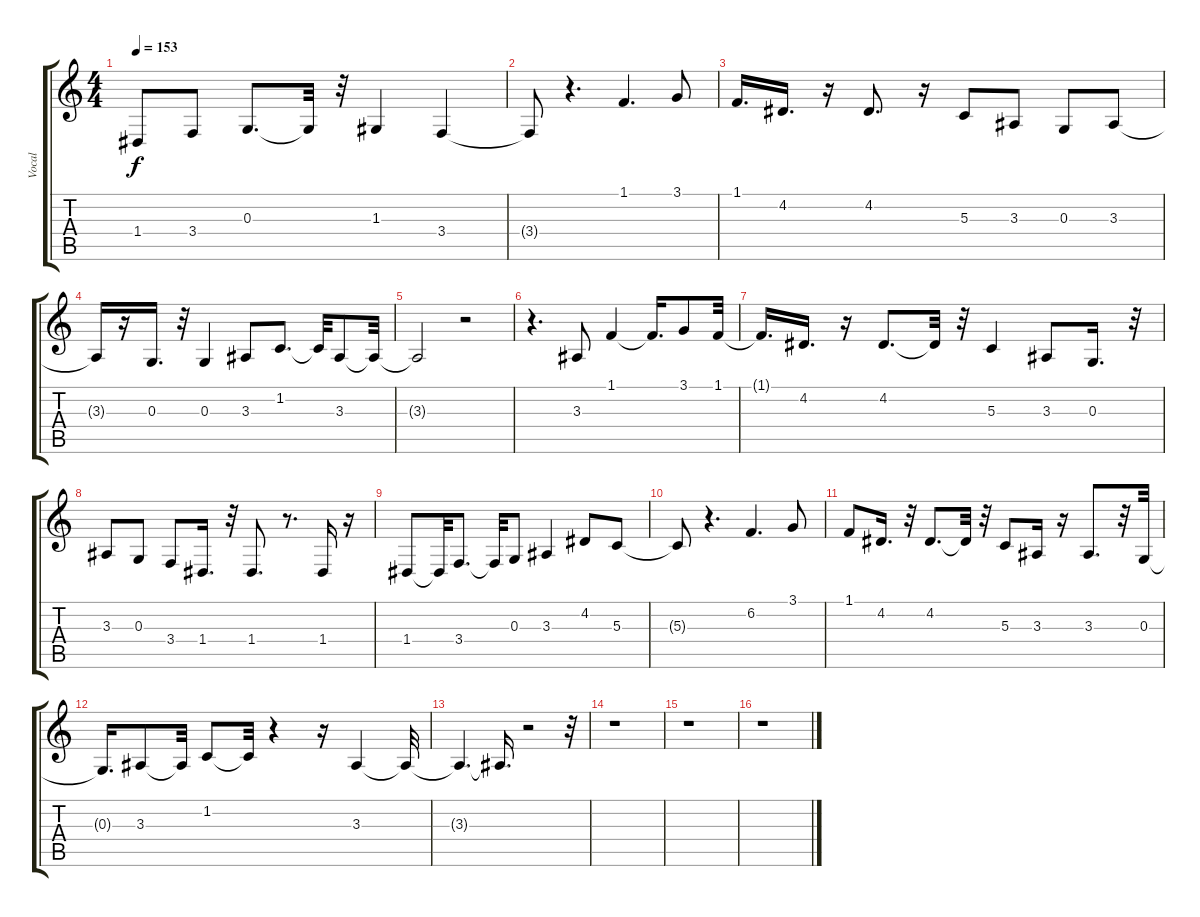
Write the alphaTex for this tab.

\track ("Vocal" "Vocal") {instrument altosax}
\staff {score tabs}
\tuning (E4 B3 G3 D3 A2 E2) {hide}
\ts (4 4)
\tempo 153
\clef g2
\ks c
1.4.8{dy f} 3.4.8 0.3.8{d} 0.3{t}.32 r.32 1.3.4 3.4.4 |
3.4{t}.8 r.4{d} 1.1.4{d} 3.1.8 |
1.1.16{d} 4.2.16{d} r.16 4.2.8{d} r.16 5.3.8 3.3.8 0.3.8 3.3.8 |
3.3{t}.16 r.16 0.3.16{d} r.32 0.3.4 3.3.8 1.2.8{d} 1.2{t}.32 3.3.8 3.3{t}.32 |
3.3{t}.2 r.2 |
r.4{d} 3.3.8 1.1.4 1.1{t}.16{d} 3.1.8 1.1.32 |
1.1{t}.16{d} 4.2.16{d} r.16 4.2.8{d} 4.2{t}.32 r.32 5.3.4 3.3.8 0.3.16{d} r.32 |
3.3.8 0.3.8 3.4.8 1.4.16{d} r.32 1.4.8{d} r.8{d} 1.4.16 r.16 |
1.4.8 1.4{t}.32 3.4.8{d} 3.4{t}.32 0.3.8 3.3.4 4.2.8 5.3.8 |
5.3{t}.8 r.4{d} 6.2.4{d} 3.1.8 |
1.1.8 4.2.16{d} r.32 4.2.8{d} 4.2{t}.32 r.32 5.3.8 3.3.16 r.16 3.3.8{d} r.32 0.3.32 |
0.3{t}.16{d} 3.3.8 3.3{t}.32 1.2.8 1.2{t}.32 r.4 r.16 3.3.4 3.3{t}.32 |
3.3{t}.4{d} 3.3{t}.16{d} r.2 r.32 |
r.1 |
r.1 |
r.1
